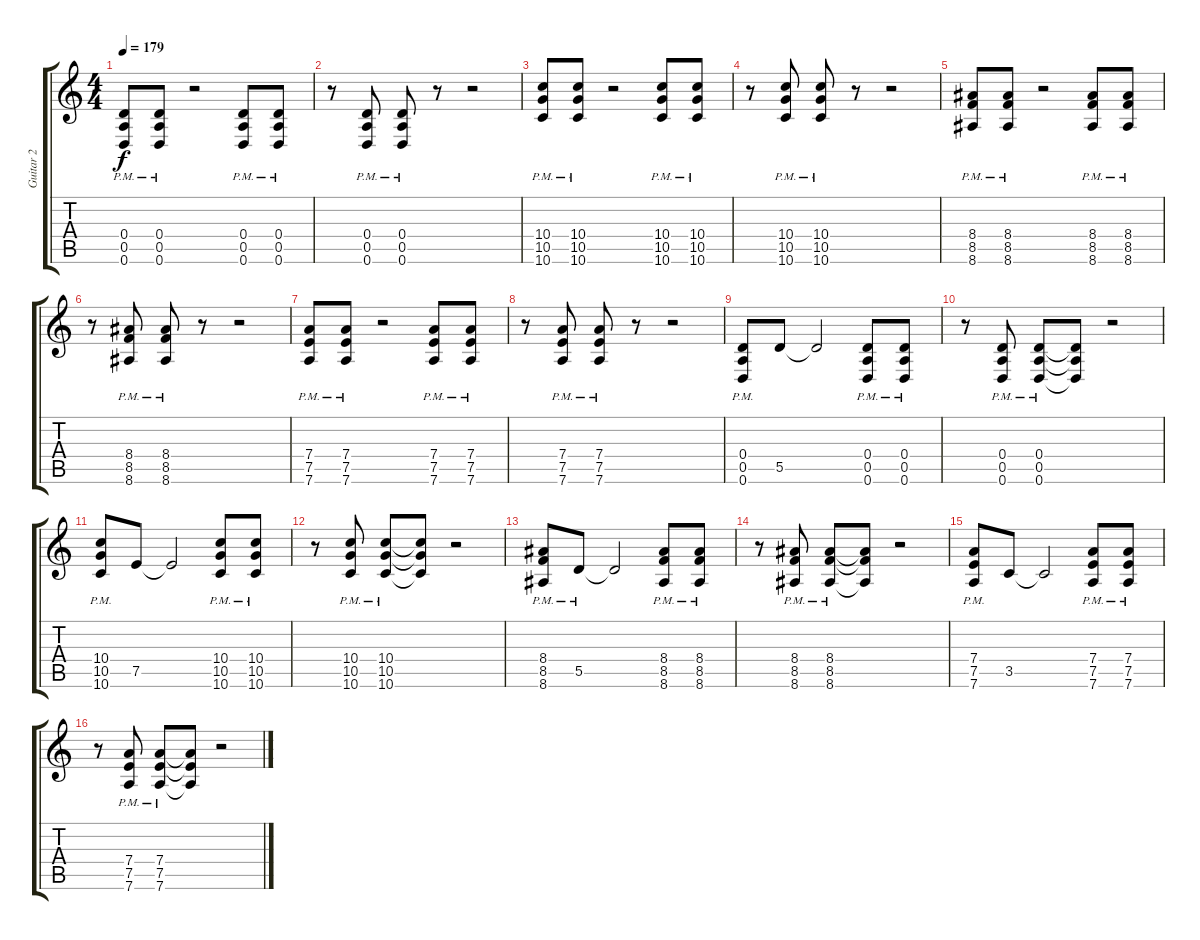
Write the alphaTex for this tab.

\track ("Guitar 2" "Guitar 2") {instrument distortionguitar}
\staff {score tabs}
\tuning (E4 B3 G3 D3 A2 D2) {hide}
\ts (4 4)
\tempo 179
\clef g2
\ks c
(0.4{pm} 0.5{pm} 0.6{pm}).8{dy f} (0.4{pm} 0.5{pm} 0.6{pm}).8 r.2 (0.4{pm} 0.5{pm} 0.6{pm}).8 (0.4{pm} 0.5{pm} 0.6{pm}).8 |
r.8 (0.4{pm} 0.5{pm} 0.6{pm}).8 (0.4{pm} 0.5{pm} 0.6{pm}).8 r.8 r.2 |
(10.4{pm} 10.5{pm} 10.6{pm}).8 (10.4{pm} 10.5{pm} 10.6{pm}).8 r.2 (10.4{pm} 10.5{pm} 10.6{pm}).8 (10.4{pm} 10.5{pm} 10.6{pm}).8 |
r.8 (10.4{pm} 10.5{pm} 10.6{pm}).8 (10.4{pm} 10.5{pm} 10.6{pm}).8 r.8 r.2 |
(8.4{pm} 8.5{pm} 8.6{pm}).8 (8.4{pm} 8.5{pm} 8.6{pm}).8 r.2 (8.4{pm} 8.5{pm} 8.6{pm}).8 (8.4{pm} 8.5{pm} 8.6{pm}).8 |
r.8 (8.4{pm} 8.5{pm} 8.6{pm}).8 (8.4{pm} 8.5{pm} 8.6{pm}).8 r.8 r.2 |
(7.4{pm} 7.5{pm} 7.6{pm}).8 (7.4{pm} 7.5{pm} 7.6{pm}).8 r.2 (7.4{pm} 7.5{pm} 7.6{pm}).8 (7.4{pm} 7.5{pm} 7.6{pm}).8 |
r.8 (7.4{pm} 7.5{pm} 7.6{pm}).8 (7.4{pm} 7.5{pm} 7.6{pm}).8 r.8 r.2 |
(0.4{pm} 0.5{pm} 0.6{pm}).8 5.5.8 5.5{t}.2 (0.4{pm} 0.5{pm} 0.6{pm}).8 (0.4{pm} 0.5{pm} 0.6{pm}).8 |
r.8 (0.4{pm} 0.5{pm} 0.6{pm}).8 (0.4{pm} 0.5{pm} 0.6{pm}).8 (0.4{t} 0.5{t} 0.6{t}).8 r.2 |
(10.4{pm} 10.5{pm} 10.6{pm}).8 7.5.8 7.5{t}.2 (10.4{pm} 10.5{pm} 10.6{pm}).8 (10.4{pm} 10.5{pm} 10.6{pm}).8 |
r.8 (10.4{pm} 10.5{pm} 10.6{pm}).8 (10.4{pm} 10.5{pm} 10.6{pm}).8 (10.4{t} 10.5{t} 10.6{t}).8 r.2 |
(8.4{pm} 8.5{pm} 8.6{pm}).8 5.5{pm}.8 5.5{t}.2 (8.4{pm} 8.5{pm} 8.6{pm}).8 (8.4{pm} 8.5{pm} 8.6{pm}).8 |
r.8 (8.4{pm} 8.5{pm} 8.6{pm}).8 (8.4{pm} 8.5{pm} 8.6{pm}).8 (8.4{t} 8.5{t} 8.6{t}).8 r.2 |
(7.4{pm} 7.5{pm} 7.6{pm}).8 3.5.8 3.5{t}.2 (7.4{pm} 7.5{pm} 7.6{pm}).8 (7.4{pm} 7.5{pm} 7.6{pm}).8 |
r.8 (7.4{pm} 7.5{pm} 7.6{pm}).8 (7.4{pm} 7.5{pm} 7.6{pm}).8 (7.4{t} 7.5{t} 7.6{t}).8 r.2
